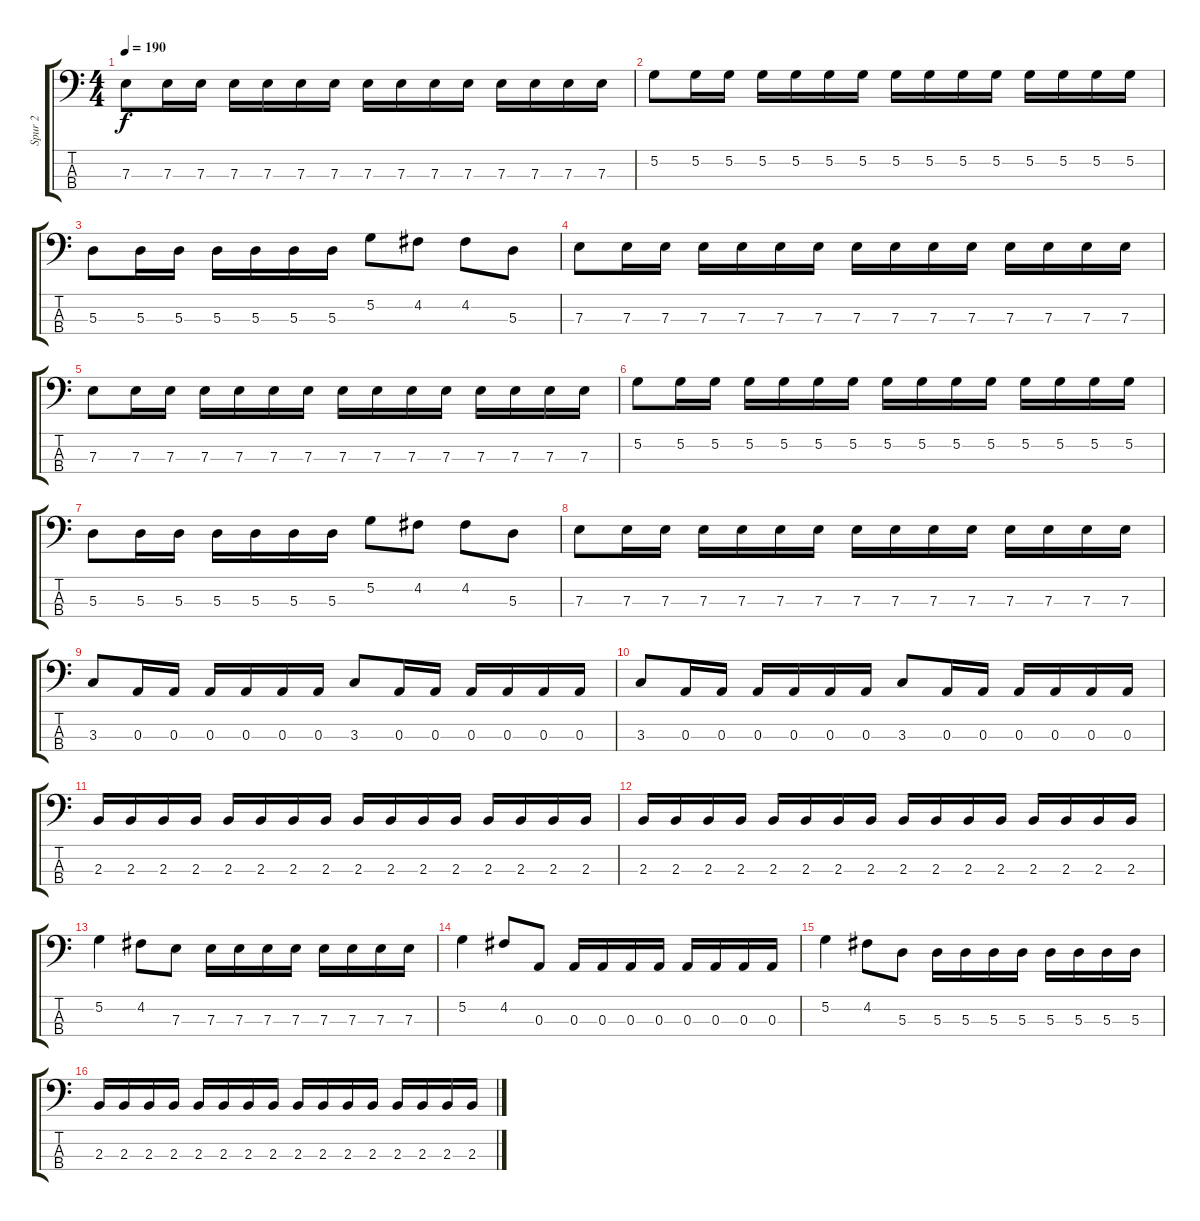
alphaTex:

\track ("Spur 2" "Spur 2") {instrument electricbasspick}
\staff {score tabs}
\tuning (G2 D2 A1 E1) {hide}
\ts (4 4)
\tempo 190
\clef f4
\ks c
7.3.8{dy f} 7.3.16 7.3.16 7.3.16 7.3.16 7.3.16 7.3.16 7.3.16 7.3.16 7.3.16 7.3.16 7.3.16 7.3.16 7.3.16 7.3.16 |
5.2.8 5.2.16 5.2.16 5.2.16 5.2.16 5.2.16 5.2.16 5.2.16 5.2.16 5.2.16 5.2.16 5.2.16 5.2.16 5.2.16 5.2.16 |
5.3.8 5.3.16 5.3.16 5.3.16 5.3.16 5.3.16 5.3.16 5.2.8 4.2.8 4.2.8 5.3.8 |
7.3.8 7.3.16 7.3.16 7.3.16 7.3.16 7.3.16 7.3.16 7.3.16 7.3.16 7.3.16 7.3.16 7.3.16 7.3.16 7.3.16 7.3.16 |
7.3.8 7.3.16 7.3.16 7.3.16 7.3.16 7.3.16 7.3.16 7.3.16 7.3.16 7.3.16 7.3.16 7.3.16 7.3.16 7.3.16 7.3.16 |
5.2.8 5.2.16 5.2.16 5.2.16 5.2.16 5.2.16 5.2.16 5.2.16 5.2.16 5.2.16 5.2.16 5.2.16 5.2.16 5.2.16 5.2.16 |
5.3.8 5.3.16 5.3.16 5.3.16 5.3.16 5.3.16 5.3.16 5.2.8 4.2.8 4.2.8 5.3.8 |
7.3.8 7.3.16 7.3.16 7.3.16 7.3.16 7.3.16 7.3.16 7.3.16 7.3.16 7.3.16 7.3.16 7.3.16 7.3.16 7.3.16 7.3.16 |
3.3.8 0.3.16 0.3.16 0.3.16 0.3.16 0.3.16 0.3.16 3.3.8 0.3.16 0.3.16 0.3.16 0.3.16 0.3.16 0.3.16 |
3.3.8 0.3.16 0.3.16 0.3.16 0.3.16 0.3.16 0.3.16 3.3.8 0.3.16 0.3.16 0.3.16 0.3.16 0.3.16 0.3.16 |
2.3.16 2.3.16 2.3.16 2.3.16 2.3.16 2.3.16 2.3.16 2.3.16 2.3.16 2.3.16 2.3.16 2.3.16 2.3.16 2.3.16 2.3.16 2.3.16 |
2.3.16 2.3.16 2.3.16 2.3.16 2.3.16 2.3.16 2.3.16 2.3.16 2.3.16 2.3.16 2.3.16 2.3.16 2.3.16 2.3.16 2.3.16 2.3.16 |
5.2.4 4.2.8 7.3.8 7.3.16 7.3.16 7.3.16 7.3.16 7.3.16 7.3.16 7.3.16 7.3.16 |
5.2.4 4.2.8 0.3.8 0.3.16 0.3.16 0.3.16 0.3.16 0.3.16 0.3.16 0.3.16 0.3.16 |
5.2.4 4.2.8 5.3.8 5.3.16 5.3.16 5.3.16 5.3.16 5.3.16 5.3.16 5.3.16 5.3.16 |
2.3.16 2.3.16 2.3.16 2.3.16 2.3.16 2.3.16 2.3.16 2.3.16 2.3.16 2.3.16 2.3.16 2.3.16 2.3.16 2.3.16 2.3.16 2.3.16
